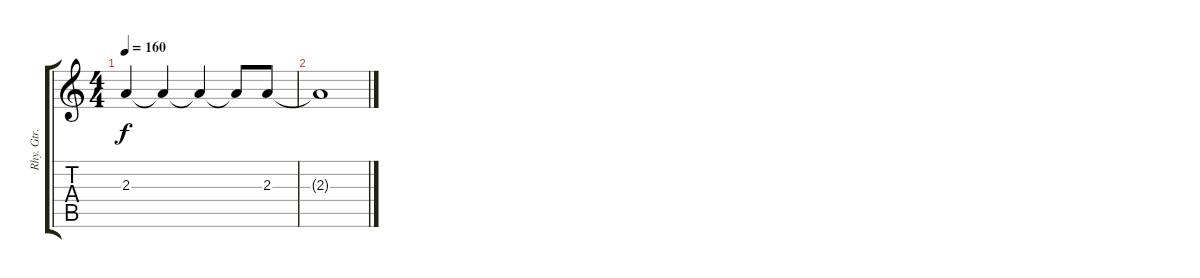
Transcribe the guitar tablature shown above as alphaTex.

\track ("Rhy. Gtr. 2" "Rhy. Gtr. ") {instrument distortionguitar}
\staff {score tabs}
\tuning (E4 B3 G3 D3 A2 E2) {hide}
\ts (4 4)
\tempo 160
\clef g2
\ks c
2.3{t}.4{dy f} 2.3{t}.4 2.3{t}.4 2.3{t}.8 2.3.8 |
2.3{t}.1
